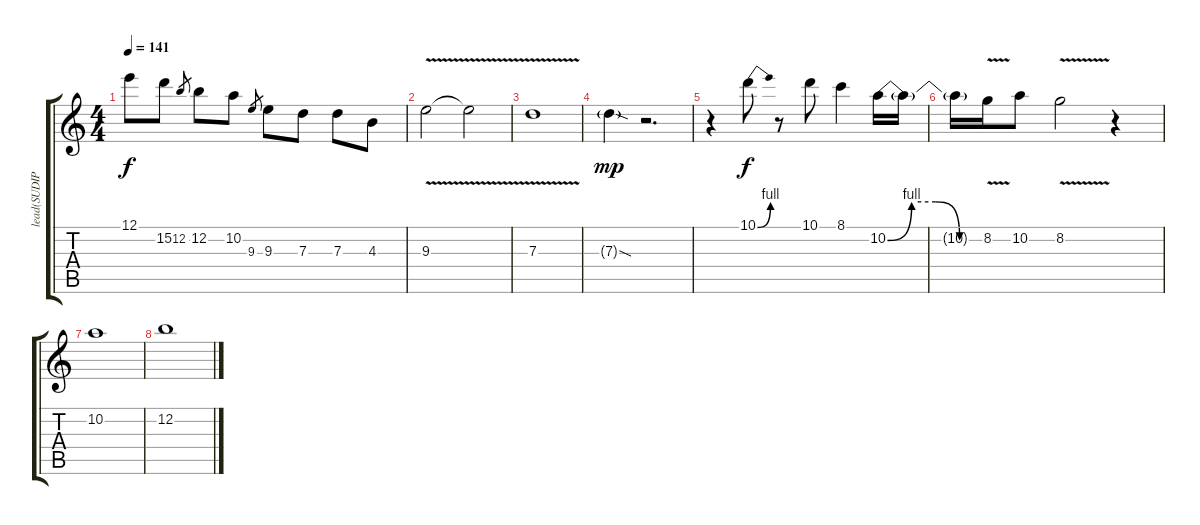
\track ("lead(SUDIP)" "lead(SUDIP") {instrument overdrivenguitar}
\staff {score tabs}
\tuning (E4 B3 G3 D3 A2 E2) {hide}
\ts (4 4)
\tempo 141
\clef g2
\ks c
12.1.8{dy f} 15.2.8 12.2.8{gr} 12.2.8 10.2.8 9.3.8{gr} 9.3.8 7.3.8 7.3.8 4.3.8 |
9.3{v}.2 9.3{t}.2 |
7.3{v}.1 |
7.3{sod g}.4{dy mp} r.2{d} |
r.4 10.1{be (bend 0 0 60 4)}.8{dy f} r.8 10.1.8 8.1.4 10.2{be (custom 0 0 15 4 30 4 45 0 60 0)}.16 10.2{t}.16 |
10.2{t}.16 8.2{v}.16 10.2.8 8.2{v}.2 r.4 |
10.2.1 |
12.2.1
